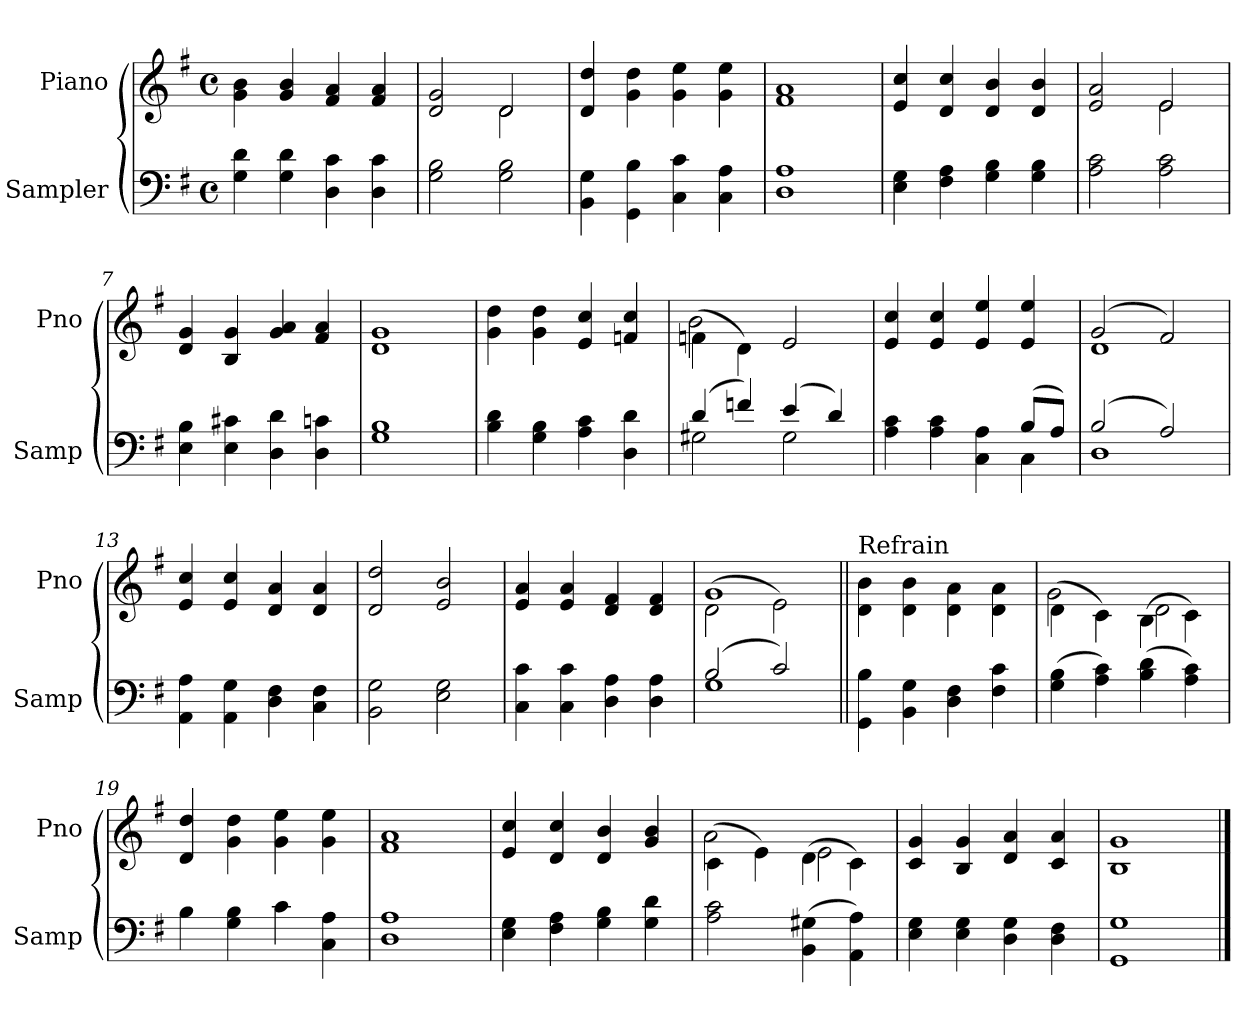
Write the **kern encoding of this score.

**kern	**kern
*part2	*part1
*staff2	*staff1
*I"Sampler	*I"Piano
*I'Samp	*I'Pno
*clefF4	*clefG2
*k[f#]	*k[f#]
*G:	*G:
*M4/4	*M4/4
*met(c)	*met(c)
=1	=1
4G 4d	4g\ 4b\
4G 4d	4g 4b
4D 4c	4f# 4a
4D 4c	4f# 4a
=2	=2
*	*^
2G 2B	2d 2g	2ryy
2G 2B	2d/	2d
*	*v	*v
=3	=3
4BB 4G	4d 4dd
4GG 4B	4g 4dd
4C 4c	4g 4ee
4C 4A	4g 4ee
=4	=4
1D 1A	1f# 1a
=5	=5
4E 4G	4e 4cc
4F# 4A	4d 4cc
4G 4B	4d 4b
4G 4B	4d 4b
=6	=6
*	*^
2A 2c	2e 2a	2ryy
2A 2c	2e/	2e
*	*v	*v
=7	=7
4E 4B	4d 4g
4E 4c#X	4B 4g
4D 4d	4g 4a
4D 4cn	4f# 4a
=8	=8
1G 1B	1d 1g
=9	=9
4B 4d	4g 4dd
4G 4B	4g 4dd
4A 4c	4e 4cc
4D 4d	4fn 4cc
=10	=10
*^	*^
(4d/	2G#X	(4fn\	2b
4fn/)	.	4d\)	.
(4e/	2G#	2e	2ryy
4d/)	.	.	.
*	*	*v	*v
=11	=11	=11
4A 4c	2.ryy	4e 4cc
4A 4c	.	4e 4cc
4C 4A	.	4e 4ee
(8B/L	4C	4e 4ee
8A/J)	.	.
=12	=12	=12
*	*	*^
(2B/	1D	(2g/	1d
2A/)	.	2f#)	.
*v	*v	*	*
*	*v	*v
=13	=13
4AA 4A	4e 4cc
4AA 4G	4e 4cc
4D 4F#	4d 4a
4C 4F#	4d 4a
=14	=14
2BB 2G	2d 2dd
2E 2G	2e 2b
=15	=15
4C 4c	4e 4a
4C 4c	4e 4a
4D 4A	4d 4f#
4D 4A	4d 4f#
=16	=16
*^	*^
(2B/	1G	(2d\	1g
2c/)	.	2e\)	.
*v	*v	*	*
*	*v	*v
=17||	=17||
!	!LO:TX:t=Refrain
4GG 4B	4d\ 4b\
4BB 4G	4d\ 4b\
4D 4F#	4d\ 4a\
4F# 4c	4d\ 4a\
=18	=18
*	*^
(4G 4B	(4d\	2g
4A 4c)	4c\)	.
(4B 4d	(4B\	2d
4A 4c)	4c\)	.
*	*v	*v
=19	=19
4B	4d 4dd
4G 4B	4g 4dd
4c	4g 4ee
4C 4A	4g 4ee
=20	=20
1D 1A	1f# 1a
=21	=21
4E 4G	4e 4cc
4F# 4A	4d 4cc
4G 4B	4d 4b
4G 4d	4g 4b
=22	=22
*	*^
2A 2c	(4c\	2a
.	4e\)	.
(4BB 4G#X	(4d\	2e
4AA 4A)	4c\)	.
*	*v	*v
=23	=23
4E 4G	4c 4g
4E 4G	4B 4g
4D 4G	4d 4a
4D 4F#	4c 4a
=24	=24
1GG 1G	1B 1g
==	==
*-	*-
